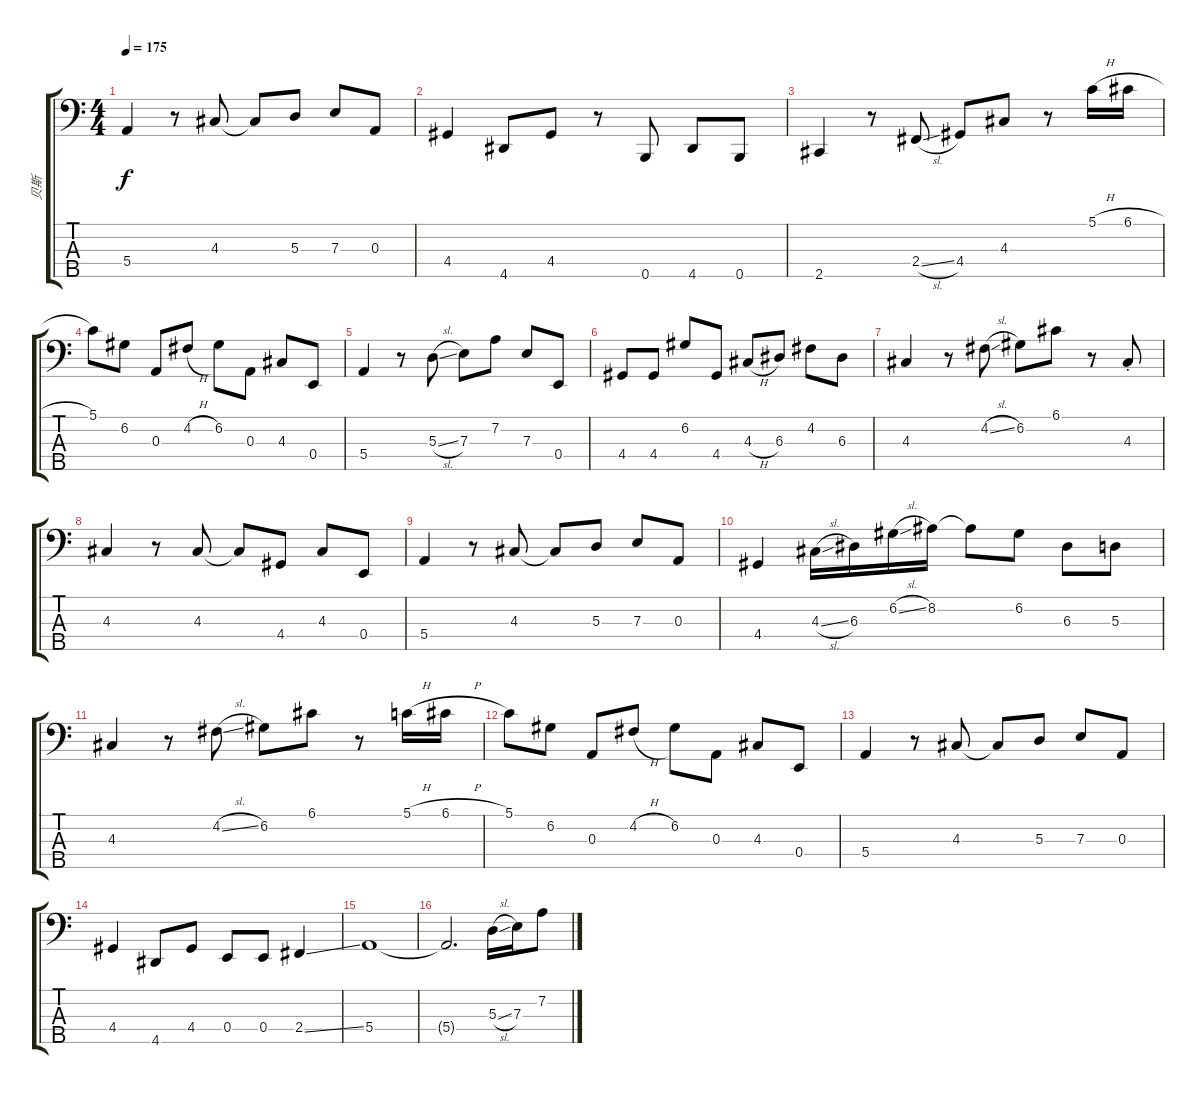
\track ("贝斯" "贝斯") {instrument electricbasspick}
\staff {score tabs}
\tuning (G2 D2 A1 E1 B0) {hide}
\ts (4 4)
\tempo 175
\clef f4
\ks c
5.4.4{dy f} r.8 4.3.8 4.3{t}.8 5.3.8 7.3.8 0.3.8 |
4.4.4 4.5.8 4.4.8 r.8 0.5.8 4.5.8 0.5.8 |
2.5.4 r.8 2.4{sl}.8 4.4.8 4.3.8 r.8 5.1{h}.16 6.1{h}.16 |
5.1.8 6.2.8 0.3.8 4.2{h}.8 6.2.8 0.3.8 4.3.8 0.4.8 |
5.4.4 r.8 5.3{sl}.8 7.3.8 7.2.8 7.3.8 0.4.8 |
4.4.8 4.4.8 6.2.8 4.4.8 4.3{h}.8 6.3.8 4.2.8 6.3.8 |
4.3.4 r.8 4.2{sl}.8 6.2.8 6.1.8 r.8 4.3{st}.8 |
4.3.4 r.8 4.3.8 4.3{t}.8 4.4.8 4.3.8 0.4.8 |
5.4.4 r.8 4.3.8 4.3{t}.8 5.3.8 7.3.8 0.3.8 |
4.4.4 4.3{sl}.16 6.3.16 6.2{sl}.16 8.2.16 8.2{t}.8 6.2.8 6.3.8 5.3.8 |
4.3.4 r.8 4.2{sl}.8 6.2.8 6.1.8 r.8 5.1{h}.16 6.1{h}.16 |
5.1.8 6.2.8 0.3.8 4.2{h}.8 6.2.8 0.3.8 4.3.8 0.4.8 |
5.4.4 r.8 4.3.8 4.3{t}.8 5.3.8 7.3.8 0.3.8 |
4.4.4 4.5.8 4.4.8 0.4.8 0.4.8 2.4{ss}.4 |
5.4.1 |
5.4{t}.2{d} 5.3{sl}.16 7.3.16 7.2.8
